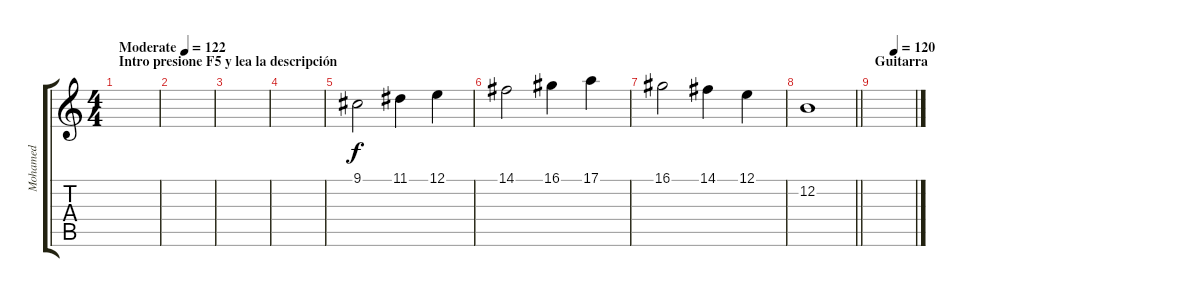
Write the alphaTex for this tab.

\track ("Mohamed" "Mohamed") {instrument violin}
\staff {score tabs}
\tuning (E4 B3 G3 D3 A2 E2) {hide}
\ts (4 4)
\section ("" "Intro presione F5 y lea la descripción")
\tempo (122 "Moderate")
\clef g2
\ks c
|
|
|
|
9.1.2 11.1.4 12.1.4 |
14.1.2 16.1.4 17.1.4 |
16.1.2 14.1.4 12.1.4 |
\barLineRight lightlight
12.2.1 |
\section ("" "Guitarra")
\tempo (120 0.5)
